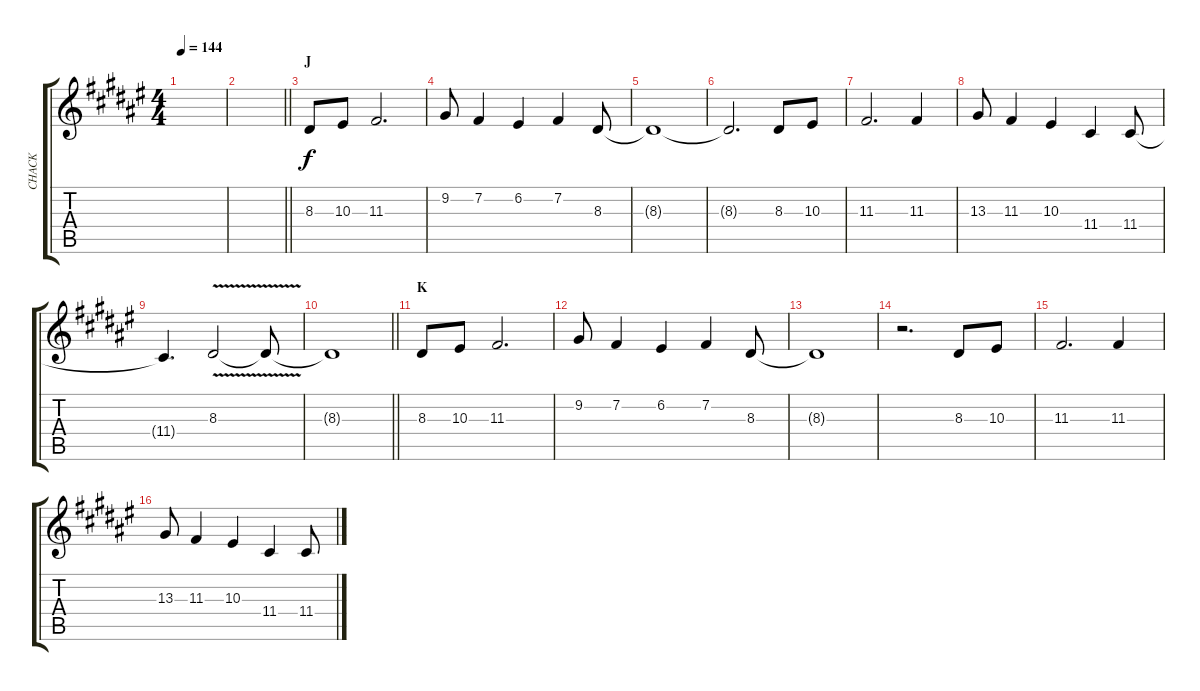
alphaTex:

\track ("CHACK" "CHACK") {instrument voiceoohs}
\staff {score tabs}
\tuning (E4 B3 G3 D3 A2 E2) {hide}
\ts (4 4)
\tempo 144
\clef g2
\ks d#minor
|
\barLineRight lightlight
|
\section ("" "J")
8.3.8 10.3.8 11.3.2{d} |
9.2.8 7.2.4 6.2.4 7.2.4 8.3.8 |
8.3{t}.1 |
8.3{t}.2{d} 8.3.8 10.3.8 |
11.3.2{d} 11.3.4 |
13.3.8 11.3.4 10.3.4 11.4.4 11.4.8 |
11.4{t}.4{d} 8.3{v}.2 8.3{t}.8 |
\barLineRight lightlight
8.3{t}.1 |
\section ("" "K")
8.3.8 10.3.8 11.3.2{d} |
9.2.8 7.2.4 6.2.4 7.2.4 8.3.8 |
8.3{t}.1 |
r.2{d} 8.3.8 10.3.8 |
11.3.2{d} 11.3.4 |
13.3.8 11.3.4 10.3.4 11.4.4 11.4.8
